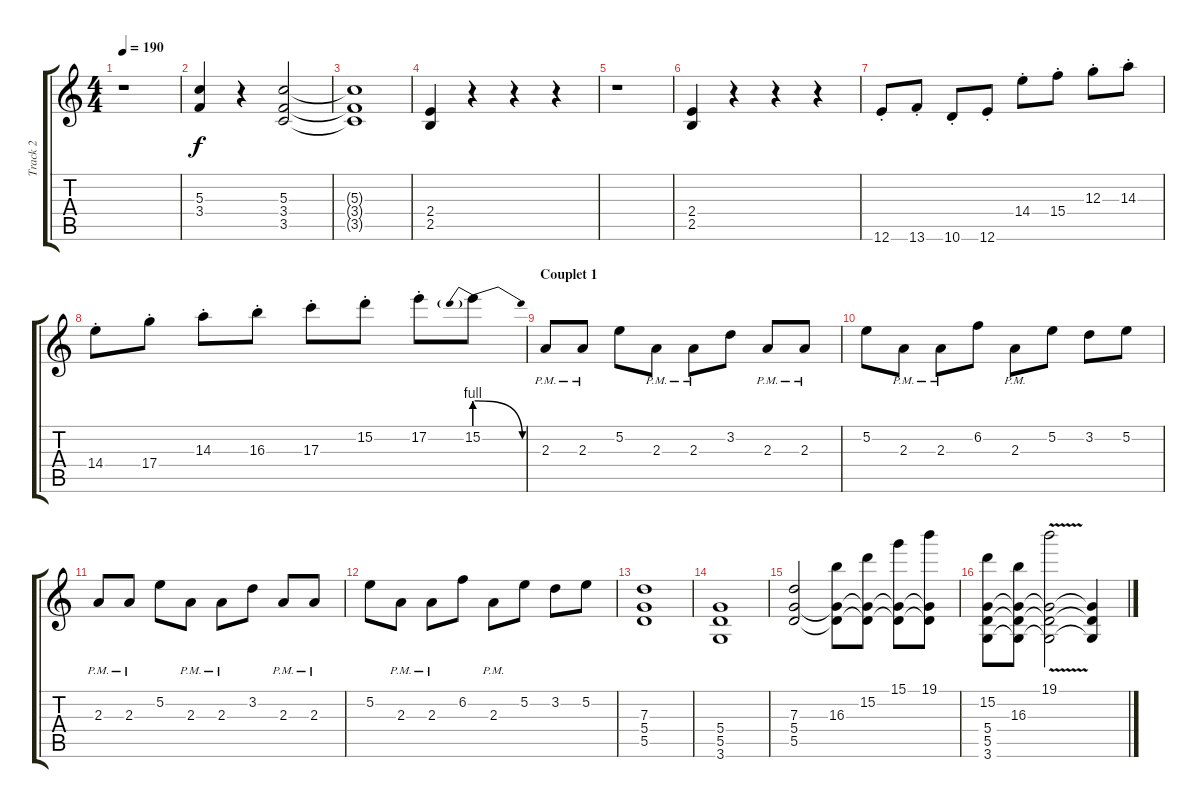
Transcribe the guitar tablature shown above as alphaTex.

\track ("Track 2" "Track 2") {instrument overdrivenguitar}
\staff {score tabs}
\tuning (E4 B3 G3 D3 A2 E2) {hide}
\ts (4 4)
\tempo 190
\clef g2
\ks c
r.1{dy f} |
(5.3 3.4).4 r.4 (5.3 3.4 3.5).2 |
(5.3{t} 3.4{t} 3.5{t}).1 |
(2.4 2.5).4 r.4 r.4 r.4 |
r.1 |
(2.4 2.5).4 r.4 r.4 r.4 |
12.6{st}.8 13.6{st}.8 10.6{st}.8 12.6{st}.8 14.4{st}.8 15.4{st}.8 12.3{st}.8 14.3{st}.8 |
14.4{st}.8 17.4{st}.8 14.3{st}.8 16.3{st}.8 17.3{st}.8 15.2{st}.8 17.2{st}.8 15.2{be (prebendrelease 0 4 60 0)}.8 |
\section ("" "Couplet 1")
2.3{pm}.8 2.3{pm}.8 5.2.8 2.3{pm}.8 2.3{pm}.8 3.2.8 2.3{pm}.8 2.3{pm}.8 |
5.2.8 2.3{pm}.8 2.3{pm}.8 6.2.8 2.3{pm}.8 5.2.8 3.2.8 5.2.8 |
2.3{pm}.8 2.3{pm}.8 5.2.8 2.3{pm}.8 2.3{pm}.8 3.2.8 2.3{pm}.8 2.3{pm}.8 |
5.2.8 2.3{pm}.8 2.3{pm}.8 6.2.8 2.3{pm}.8 5.2.8 3.2.8 5.2.8 |
(7.3 5.4 5.5).1 |
(5.4 5.5 3.6).1 |
(7.3 5.4 5.5).2 (16.3 5.4{t} 5.5{t}).8 (15.2 5.4{t} 5.5{t}).8 (15.1 5.4{t} 5.5{t}).8 (19.1 5.4{t} 5.5{t}).8 |
(15.2 5.4 5.5 3.6).8 (16.3 5.4{t} 5.5{t} 3.6{t}).8 (19.1{v} 5.4{t} 5.5{t} 3.6{t}).2 (5.4{t} 5.5{t} 3.6{t}).4
